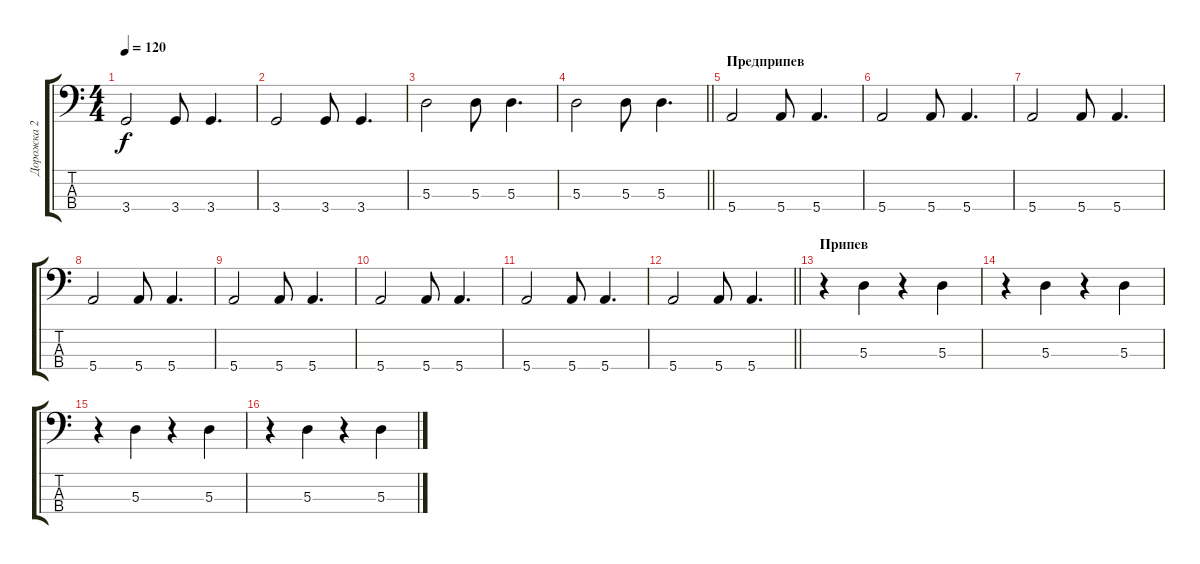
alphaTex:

\track ("Дорожка 2" "Дорожка 2") {instrument electricbassfinger}
\staff {score tabs}
\tuning (G2 D2 A1 E1) {hide}
\ts (4 4)
\tempo 120
\clef f4
\ks c
3.4.2{dy f} 3.4.8 3.4.4{d} |
3.4.2 3.4.8 3.4.4{d} |
5.3.2 5.3.8 5.3.4{d} |
\barLineRight lightlight
5.3.2 5.3.8 5.3.4{d} |
\section ("" "Предприпев")
5.4.2 5.4.8 5.4.4{d} |
5.4.2 5.4.8 5.4.4{d} |
5.4.2 5.4.8 5.4.4{d} |
5.4.2 5.4.8 5.4.4{d} |
5.4.2 5.4.8 5.4.4{d} |
5.4.2 5.4.8 5.4.4{d} |
5.4.2 5.4.8 5.4.4{d} |
\barLineRight lightlight
5.4.2 5.4.8 5.4.4{d} |
\section ("" "Припев")
r.4 5.3.4 r.4 5.3.4 |
r.4 5.3.4 r.4 5.3.4 |
r.4 5.3.4 r.4 5.3.4 |
r.4 5.3.4 r.4 5.3.4
